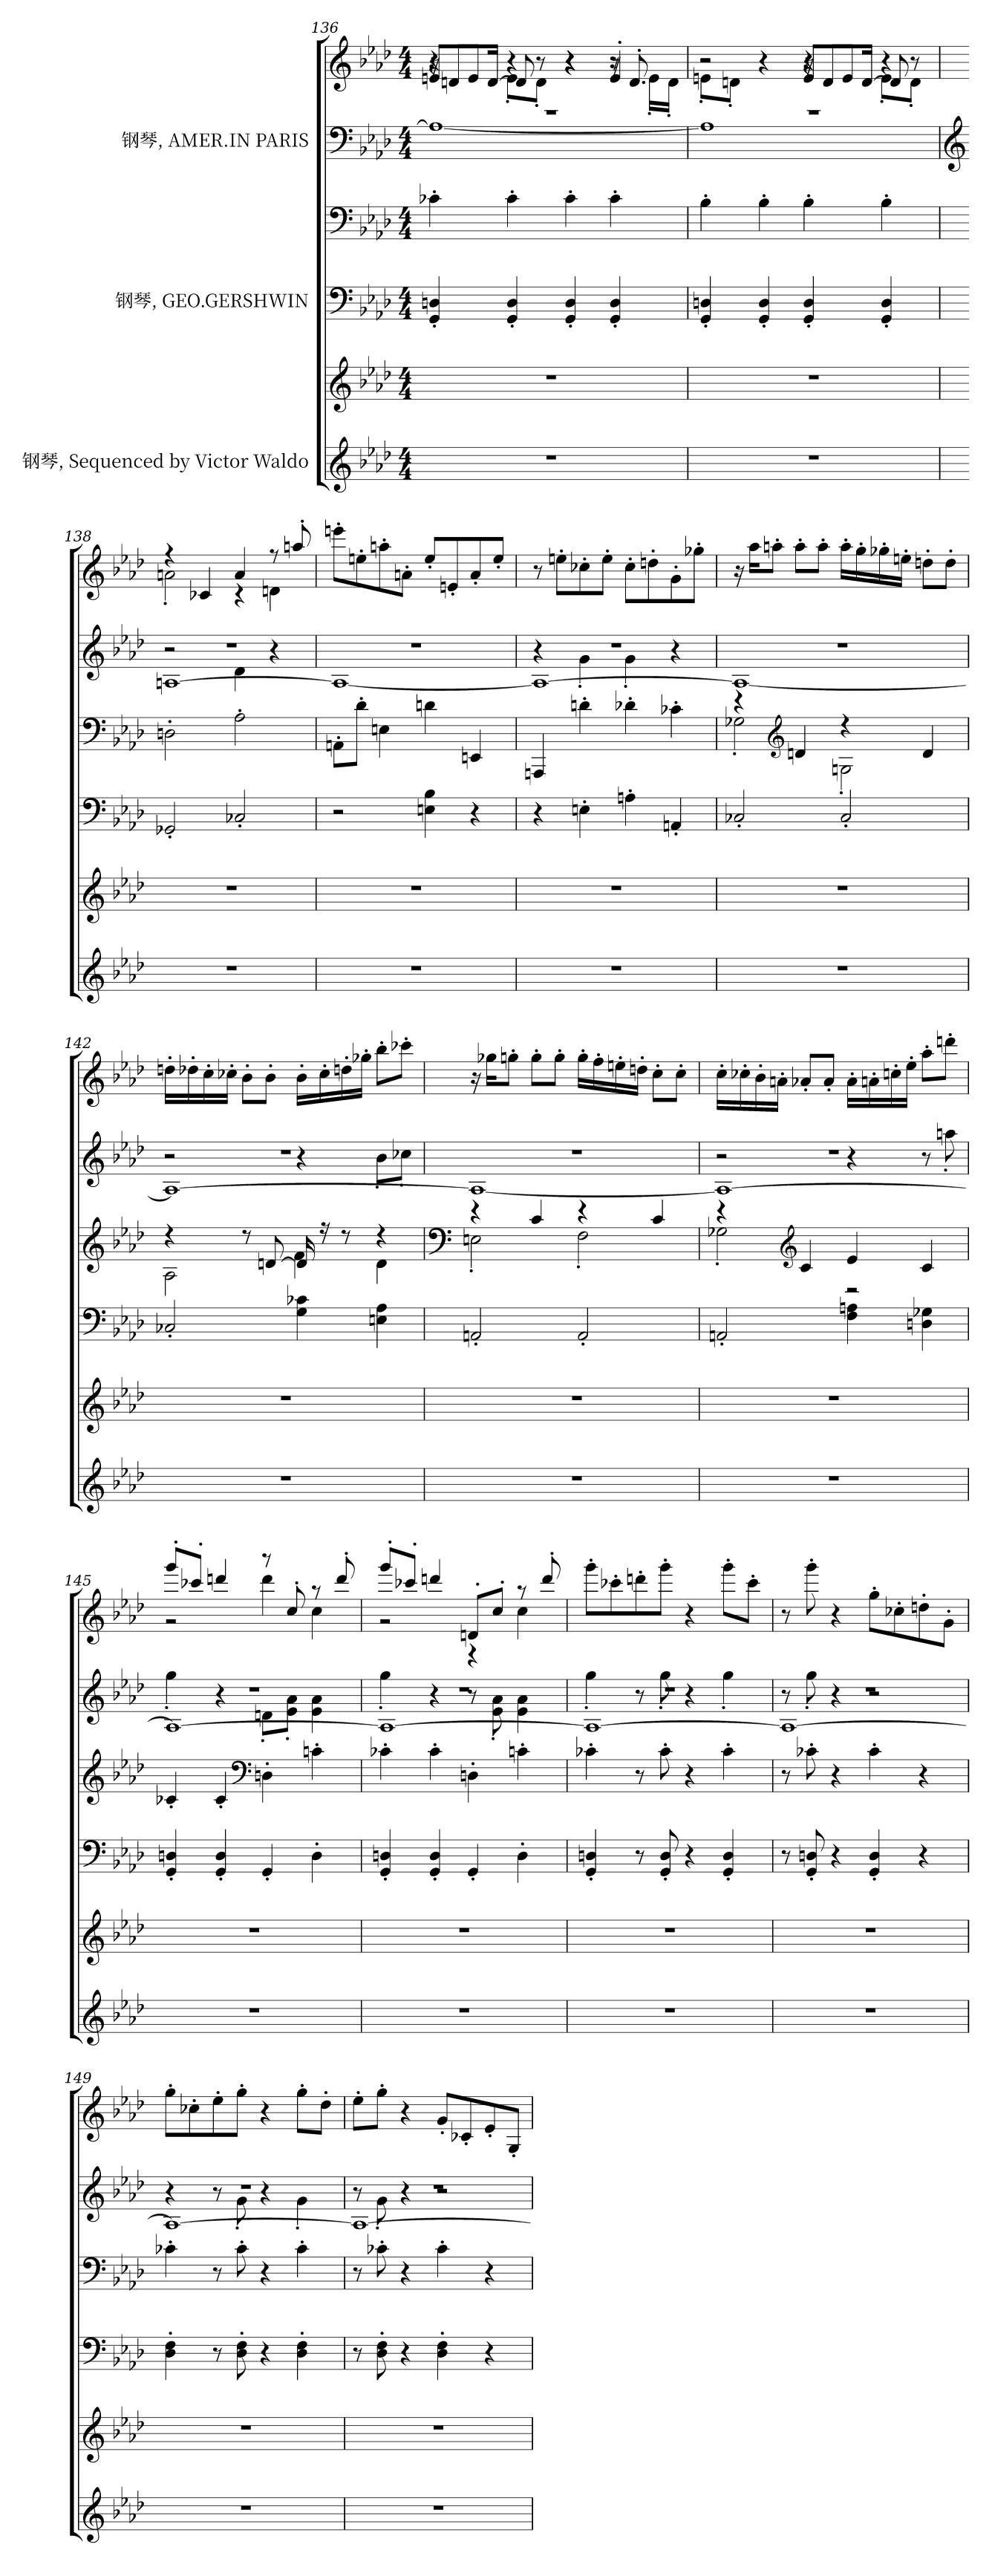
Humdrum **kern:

**kern	**kern	**kern	**kern	**kern	**kern
*part3	*part3	*part2	*part2	*part1	*part1
*staff6	*staff5	*staff4	*staff3	*staff2	*staff1
*I"钢琴, Sequenced by Victor Waldo	*	*I"钢琴, GEO.GERSHWIN	*	*I"钢琴, AMER.IN PARIS	*
*clefG2	*clefG2	*clefF4	*clefF4	*clefF4	*clefG2
*k[b-e-a-d-]	*k[b-e-a-d-]	*k[b-e-a-d-]	*k[b-e-a-d-]	*k[b-e-a-d-]	*k[b-e-a-d-]
*M4/4	*M4/4	*M4/4	*M4/4	*M4/4	*M4/4
=136	=136	=136	=136	=136	=136
*	*	*	*	*^	*^
*	*	*	*	*	*	*	*^
1r	1r	4GG/' 4Dn/'	4c-X'\	1r	1A_	8en/L	4r	16r
.	.	.	.	.	.	.	.	8dn/L
.	.	.	.	.	.	8e/J	.	.
.	.	.	.	.	.	.	.	[16d/Jk
.	.	4GG/' 4D/'	4c-'\	.	.	4r	8e'\L	8d/]
.	.	.	.	.	.	.	8d'\J	8r
.	.	4GG/' 4D/'	4c-'\	.	.	4r	4r	4r
.	.	4GG/' 4D/'	4c-'\	.	.	4e'/	8r	16r
.	.	.	.	.	.	.	.	8.d'/
.	.	.	.	.	.	.	16e'\LL	.
.	.	.	.	.	.	.	16d'\JJ	.
!!LO:PB:g=z	!!	!!
=137	=137	=137	=137	=137	=137	=137	=137	=137
1r	1r	4GG/' 4Dn/'	4B-'\	1r	1A]	2r	8en'\L	2r
.	.	.	.	.	.	.	8dn'\J	.
.	.	4GG/' 4D/'	4B-'\	.	.	.	4r	.
.	.	4GG/' 4D/'	4B-'\	.	.	8e/L	4r	16r
.	.	.	.	.	.	.	.	8d/L
.	.	.	.	.	.	8e/J	.	.
.	.	.	.	.	.	.	.	[16d/Jk
.	.	4GG/' 4D/'	4B-'\	.	.	4r	8e'\L	8d/]
.	.	.	.	.	.	.	8d'\J	8r
*	*	*	*	*v	*v	*	*	*
*	*	*	*	*	*v	*v	*v
=138	=138	=138	=138	=138	=138
*	*	*	*	*clefG2	*
*	*	*	*	*^	*^
*	*	*	*	*	*^	*	*
1r	1r	2GG-X'/	2Dn'\	1r	2r	[1An	4r	2an'\
.	.	.	.	.	.	.	4c-X/	.
.	.	2C-X'/	2A-'\	.	4d-\	.	4a/	4r
.	.	.	.	.	4r	.	8r	4dn\
.	.	.	.	.	.	.	8aan'/	.
*	*	*	*	*	*v	*v	*	*
*	*	*	*	*	*	*v	*v
=139	=139	=139	=139	=139	=139	=139
1r	1r	2r	8AAn'\L	1r	1A_	8eeen'\L
.	.	.	8d-'\J	.	.	8een'\
.	.	.	4En\	.	.	8aan'\
.	.	.	.	.	.	8an'\J
.	.	4En\ 4B-\	4dn\	.	.	8ee'/L
.	.	.	.	.	.	8en'/
.	.	4r	4EEn/	.	.	8a'/
.	.	.	.	.	.	8ee'/J
!!LO:LB:g=z
=140	=140	=140	=140	=140	=140	=140
*	*	*	*	*	*^	*
1r	1r	4r	4AAAn/	1r	4r	1A_	8r
.	.	.	.	.	.	.	8een'\L
.	.	4En'\	4dn'\	.	4g'\	.	8cc-X'\
.	.	.	.	.	.	.	8ee'\J
.	.	4An'\	4d-X'\	.	4g'\	.	8cc-'\L
.	.	.	.	.	.	.	8ddn'\
.	.	4AAn'/	4c-X'\	.	4r	.	8g'\
.	.	.	.	.	.	.	8gg-X'\J
*	*	*	*	*	*v	*v	*
=141	=141	=141	=141	=141	=141	=141
*	*	*	*^	*	*	*
1r	1r	2C-X'/	4r	2G-X'\	1r	1A_	16r
.	.	.	.	.	.	.	16aa-\KL
.	.	.	.	.	.	.	8aan'\J
*	*	*	*clefG2	*	*	*	*
.	.	.	4dn/	.	.	.	8aa'\L
.	.	.	.	.	.	.	8aa'\J
.	.	2C-'/	4r	2Gn'\	.	.	16aa'\LL
.	.	.	.	.	.	.	16gg'\
.	.	.	.	.	.	.	16gg-X'\
.	.	.	.	.	.	.	16een'\JJ
.	.	.	4d/	.	.	.	8ddn'\L
.	.	.	.	.	.	.	8dd'\J
!!LO:PB:g=z
=142	=142	=142	=142	=142	=142	=142	=142
*	*	*	*	*	*	*^	*
1r	1r	2C-X'/	4r	2A-\	1r	2r	1A_	16ddn'\LL
.	.	.	.	.	.	.	.	16dd-X'\
.	.	.	.	.	.	.	.	16cc'\
.	.	.	.	.	.	.	.	16cc-X'\JJ
.	.	.	8r	.	.	.	.	8b-'\L
.	.	.	[8dn/	.	.	.	.	8b-'\J
.	.	4G\ 4c-X\	16d/]	4f\	.	4r	.	16b-'\LL
.	.	.	16r	.	.	.	.	16cc-'\
.	.	.	8r	.	.	.	.	16ddn'\
.	.	.	.	.	.	.	.	16gg-X'\JJ
.	.	4En\ 4A-\	4r	4d\	.	8b-'\L	.	8bb-'\L
.	.	.	.	.	.	8cc-X'\J	.	8ccc-X'\J
*	*	*	*	*	*v	*v	*v	*
=143	=143	=143	=143	=143	=143	=143
*	*	*	*clefF4	*	*	*
*	*	*	*	*	*^	*
1r	1r	2AAn'/	4r	2En'\	1r	1A_	16r
.	.	.	.	.	.	.	16gg-X\KL
.	.	.	.	.	.	.	8ggn'\J
.	.	.	4c/	.	.	.	8gg'\L
.	.	.	.	.	.	.	8gg'\J
.	.	2AA'/	4r	2F'\	.	.	16gg'\LL
.	.	.	.	.	.	.	16ff'\
.	.	.	.	.	.	.	16een'\
.	.	.	.	.	.	.	16ddn'\JJ
.	.	.	4c/	.	.	.	8cc'\L
.	.	.	.	.	.	.	8cc'\J
!!LO:LB:g=z
=144	=144	=144	=144	=144	=144	=144	=144
*	*	*	*	*	*	*^	*
1r	1r	2AAn'/	4r	2G-X'\	1r	2r	1A_	16cc'\LL
.	.	.	.	.	.	.	.	16cc-X'\
.	.	.	.	.	.	.	.	16b-'\
.	.	.	.	.	.	.	.	16an'\JJ
*	*	*	*clefG2	*	*	*	*	*
.	.	.	4c/	.	.	.	.	8a-X'/L
.	.	.	.	.	.	.	.	8a-'/J
.	.	4F\ 4An\	4e-/	2r	.	4r	.	16a-'\LL
.	.	.	.	.	.	.	.	16an'\
.	.	.	.	.	.	.	.	16ccn'\
.	.	.	.	.	.	.	.	16ee-'\JJ
.	.	4Dn\ 4G-X\	4c/	.	.	8r	.	8aa-'\L
.	.	.	.	.	.	8aan'\	.	8dddn'\J
*	*	*	*v	*v	*	*	*	*
=145	=145	=145	=145	=145	=145	=145	=145
*	*	*	*	*	*	*	*^
1r	1r	4GG/' 4Dn/'	4c-X'/	1r	4gg'\	1A_	8ggg'/L	2r
.	.	.	.	.	.	.	8ccc-X'/J	.
.	.	4GG/' 4D/'	4c-'/	.	4r	.	4dddn/	.
*	*	*	*clefF4	*	*	*	*	*
.	.	4GG'/	4Dn'\	.	8dn'\L	.	8r	4ddd\
.	.	.	.	.	8e-\' 8a-\'J	.	8cc'/	.
.	.	4D'\	4cn'\	.	4e-\ 4a-\	.	8r	4cc\
.	.	.	.	.	.	.	8ddd'/	.
=146	=146	=146	=146	=146	=146	=146	=146	=146
1r	1r	4GG/' 4Dn/'	4c-X'\	1r	4gg'\	1A_	8ggg'/L	2r
.	.	.	.	.	.	.	8ccc-X'/J	.
.	.	4GG/' 4D/'	4c-'\	.	4r	.	4dddn/	.
.	.	4GG'/	4Dn'\	.	8r	.	8dn'/L	4r
.	.	.	.	.	8e-\' 8a-\'	.	8cc'/J	.
.	.	4D'\	4cn'\	.	4e-\ 4a-\	.	8r	4cc\
.	.	.	.	.	.	.	8ddd'/	.
*	*	*	*	*	*	*	*v	*v
!!LO:PB:g=z
=147	=147	=147	=147	=147	=147	=147	=147
1r	1r	4GG/' 4Dn/'	4c-X'\	1r	4gg'\	1A_	8ggg'\L
.	.	.	.	.	.	.	8ccc-X'\
.	.	8r	8r	.	8r	.	8dddn'\
.	.	8GG/' 8D/'	8c-'\	.	8gg'\	.	8ggg'\J
.	.	4r	4r	.	4r	.	4r
.	.	4GG/' 4D/'	4c-'\	.	4gg'\	.	8ggg'\L
.	.	.	.	.	.	.	8ccc-'\J
=148	=148	=148	=148	=148	=148	=148	=148
1r	1r	8r	8r	1r	8r	1A_	8r
.	.	8GG/' 8Dn/'	8c-X'\	.	8gg'\	.	8ggg'\
.	.	4r	4r	.	4r	.	4r
.	.	4GG/' 4D/'	4c-'\	.	2r	.	8gg'\L
.	.	.	.	.	.	.	8cc-X'\
.	.	4r	4r	.	.	.	8ddn'\
.	.	.	.	.	.	.	8g'\J
=149	=149	=149	=149	=149	=149	=149	=149
1r	1r	4D-\' 4F\'	4c-X'\	1r	4r	1A_	8gg'\L
.	.	.	.	.	.	.	8cc-X'\
.	.	8r	8r	.	8r	.	8ee-'\
.	.	8D-\' 8F\'	8c-'\	.	8g'\	.	8gg'\J
.	.	4r	4r	.	4r	.	4r
.	.	4D-\' 4F\'	4c-'\	.	4g'\	.	8gg'\L
.	.	.	.	.	.	.	8dd-'\J
=150	=150	=150	=150	=150	=150	=150	=150
1r	1r	8r	8r	1r	8r	1A_	8ee-'\L
.	.	8D-\' 8F\'	8c-X'\	.	8g'\	.	8gg'\J
.	.	4r	4r	.	4r	.	4r
.	.	4D-\' 4F\'	4c-'\	.	2r	.	8g'/L
.	.	.	.	.	.	.	8c-X'/
.	.	4r	4r	.	.	.	8e-'/
.	.	.	.	.	.	.	8G'/J
*	*	*	*	*v	*v	*v	*
=	=	=	=	=	=
*-	*-	*-	*-	*-	*-
